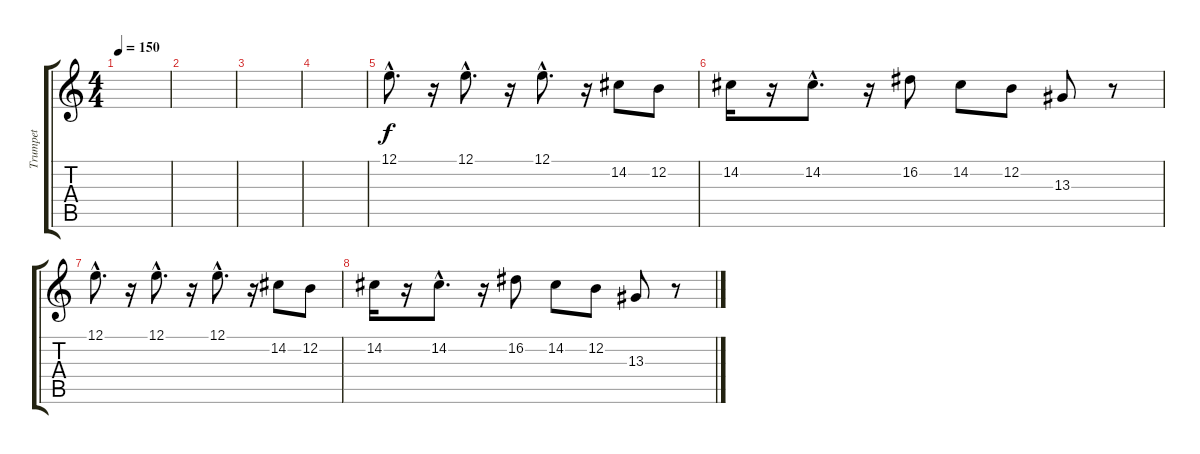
\track ("Trumpet" "Trumpet") {instrument trumpet}
\staff {score tabs}
\tuning (E4 B3 G3 D3 A2 E2) {hide}
\ts (4 4)
\tempo 150
\clef g2
\ks c
|
|
|
|
12.1{hac}.8{d} r.16 12.1{hac}.8{d} r.16 12.1{hac}.8{d} r.16 14.2.8 12.2.8 |
14.2.16 r.16 14.2{hac}.8{d} r.16 16.2.8 14.2.8 12.2.8 13.3.8 r.8 |
12.1{hac}.8{d} r.16 12.1{hac}.8{d} r.16 12.1{hac}.8{d} r.16 14.2.8 12.2.8 |
14.2.16 r.16 14.2{hac}.8{d} r.16 16.2.8 14.2.8 12.2.8 13.3.8 r.8
